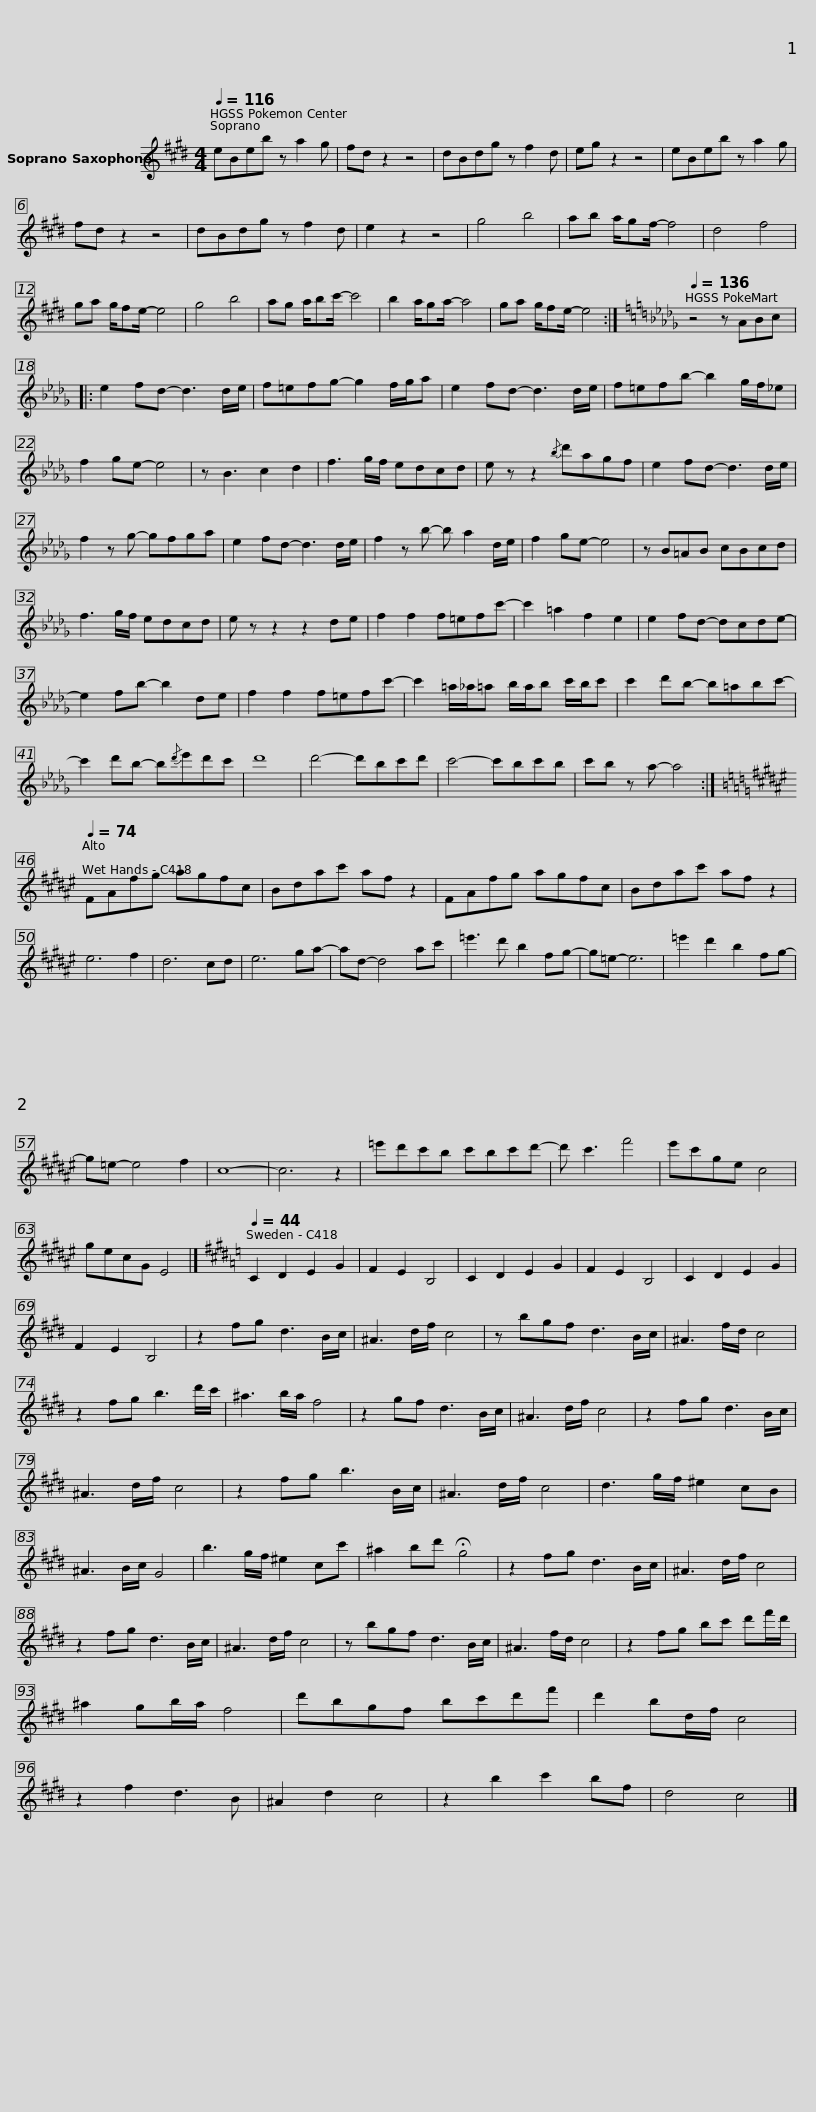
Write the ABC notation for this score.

X:1
L:1/8
Q:1/4=116
M:4/4
I:linebreak $
K:none
V:1 treble transpose=-2
V:1
[K:E] eBeb z a2 g | fd z2 z4 | dBdg z f2 d | eg z2 z4 |$ eBeb z a2 g | %5
 fd z2 z4 | dBdg z f2 d | e2 z2 z4 |$ g4 b4 | ab a/gf/- f4 | %10
 d4 f4 | ga g/fe/- e4 |$ g4 b4 | ag a/bc'/- c'4 | b2 a/ga/- a4 | %15
 ga g/fe/- e4 :|$[K:Db][Q:1/4=136] z4 z ABc |: e2 fd- d3 d/e/ | f=efg- g2 f/g/a | e2 fd- d3 d/e/ | %20
 f=efb- b2 g/f/_e |$ f2 ge- e4 | z B3 c2 d2 | f3 g/f/ edcd | e z z2{/b} d'agf |$ %25
 e2 fd- d3 d/e/ | f2 z g- gfga | e2 fd- d3 d/e/ | f2 z b- b a2 d/e/ |$ f2 ge- e4 | %30
 z B=AB cBcd | f3 g/f/ edcd | e z z2 z2 de |$ f2 f2 f=efc'- | c'2 =a2 f2 e2 | %35
 e2 fd- dcde- | e2 fb- b2 de |$ f2 f2 f=efc'- | c'2 =a/_a/=a b/a/b c'/b/c' | c'2 d'b- b=abc'- | %40
 c'2 d'b- b{/d'}e'd'c' |$ d'8 | d'4- d'bc'd' | c'4- c'bc'b | c'b z a- a4 :|$ %45
[K:F#][Q:1/4=74] FAfg agfc | Bdac' af z2 | FAfg agfc | Bdac' af z2 |$ e6 f2 | %50
 d6 cd | e6 ga- | ad- d4 ac' |$ =e'3 d' b2 fg- | g=e- e6 | %55
 =e'2 d'2 b2 fg- | g=e- e4 f2 | c8- | c6 z2 |$ =e'd'c'b c'bc'd'- | %60
 d' c'3 f'4 | e'c'ge c4 | gecG E4 |]$[K:E][Q:1/4=44] C2 D2 E2 G2 | F2 E2 B,4 | %65
 C2 D2 E2 G2 | F2 E2 B,4 | C2 D2 E2 G2 | F2 E2 B,4 |$ z2 fg d3 B/c/ | %70
 ^A3 d/f/ c4 | z bgf d3 B/c/ | ^A3 f/d/ c4 |$ z2 fg b3 d'/c'/ | ^a3 b/a/ f4 | %75
 z2 gf d3 B/c/ | ^A3 d/f/ c4 |$ z2 fg d3 B/c/ | ^A3 d/f/ c4 | z2 fg b3 B/c/ | %80
 ^A3 d/f/ c4 |$ d3 g/f/ ^e2 cB | ^A3 B/c/ G4 | b3 g/f/ ^e2 cc' | ^a2 bd' !fermata!g4 |$ %85
 z2 fg d3 B/c/ | ^A3 d/f/ c4 | z2 fg d3 B/c/ | ^A3 d/f/ c4 | z bgf d3 B/c/ | %90
 ^A3 f/d/ c4 |$ z2 fg bc' d'f'/d'/ | ^a2 gb/a/ f4 | d'bgf bc'd'f' | d'2 bd/f/ c4 | %95
 z2 f2 d3 B | ^A2 d2 c4 |$ z2 b2 c'2 bf | d4 c4 |] %99
